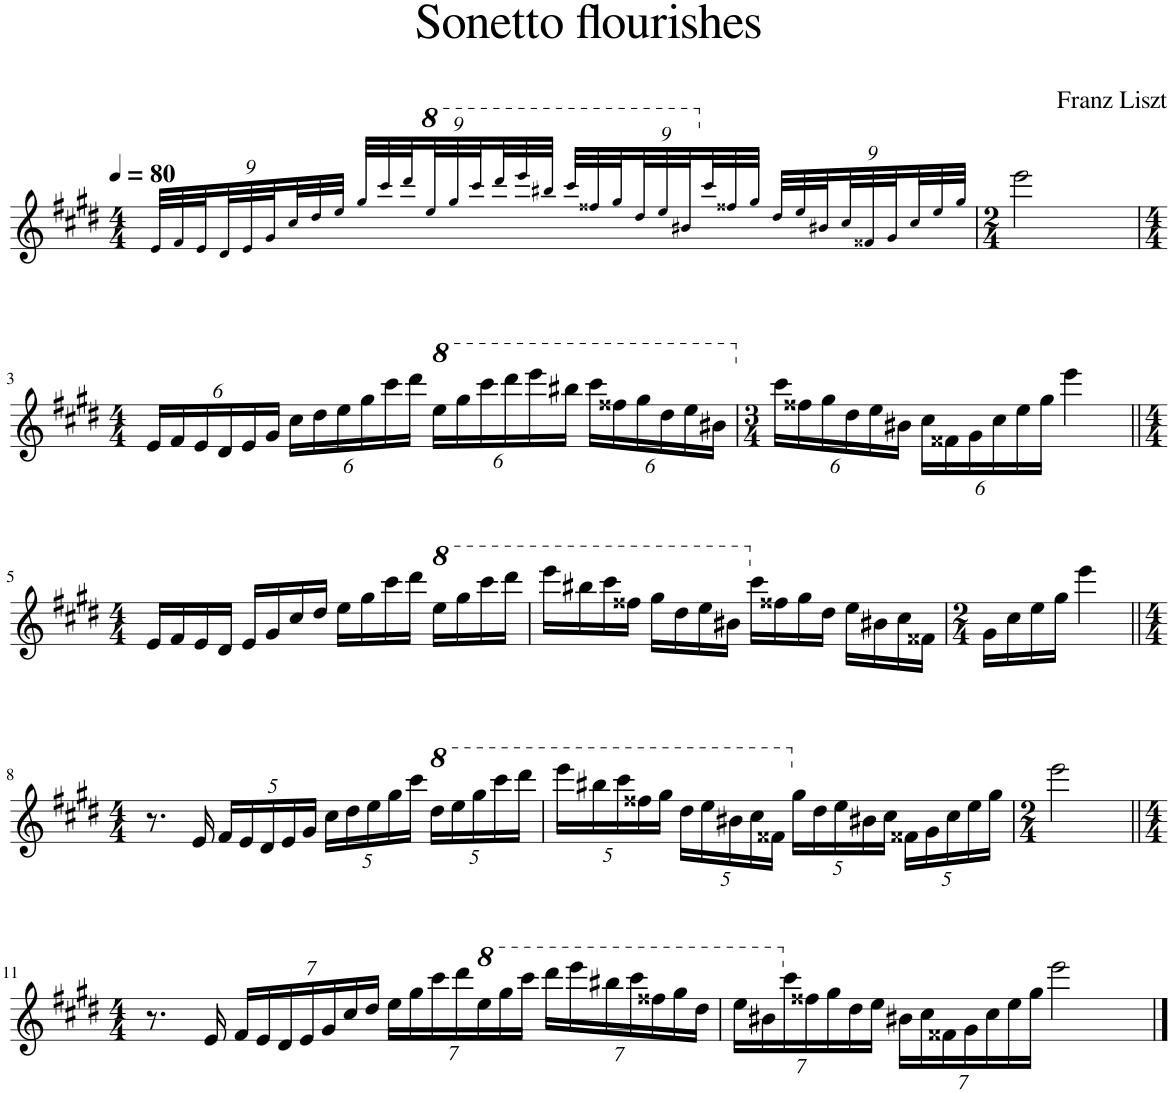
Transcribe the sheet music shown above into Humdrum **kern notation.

**kern
*part1
*staff1
*I"Piano
*I'Pno.
*clefG2
*k[f#c#g#d#]
*M4/4
*MM80
*Xbrackettup
=1
36e!/LLL
36f#!/
36e!/J
36d#!/L
36e!/
36g#!/J
36cc#!/L
36dd#!/
36ee!/JJJ
36gg#!/LLL
36ccc#!/
36ddd#!/J
*8va
36eee!/L
36ggg#!/
36cccc#!/J
36dddd#!/L
36eeee!/
36bbb#X!/JJJ
36cccc#!/LLL
36fff##X!/
36ggg#!/J
36ddd#!/L
36eee!/
36bb#X!/J
*X8va
36ccc#!/L
36ff##X!/
36gg#!/JJJ
36dd#!/LLL
36ee!/
36b#X!/J
36cc#!/L
36f##X!/
36g#!/J
36cc#!/L
36ee!/
36gg#!/JJJ
=2
*M2/4
2eee\
!!LO:LB:g=z
=3
*M4/4
24e/LL
24f#/
24e/
24d#/
24e/
24g#/JJ
24cc#\LL
24dd#\
24ee\
24gg#\
24ccc#\
24ddd#\JJ
*8va
24eee\LL
24ggg#\
24cccc#\
24dddd#\
24eeee\
24bbb#X\JJ
24cccc#\LL
24fff##X\
24ggg#\
24ddd#\
24eee\
24bb#X\JJ
=4
*M3/4
*X8va
24ccc#\LL
24ff##X\
24gg#\
24dd#\
24ee\
24b#X\JJ
24cc#\LL
24f##X\
24g#\
24cc#\
24ee\
24gg#\JJ
4eee\
!!LO:LB:g=z
=5||
*M4/4
16e/LL
16f#/
16e/
16d#/JJ
16e/LL
16g#/
16cc#/
16dd#/JJ
16ee\LL
16gg#\
16ccc#\
16ddd#\JJ
*8va
16eee\LL
16ggg#\
16cccc#\
16dddd#\JJ
=6
16eeee\LL
16bbb#X\
16cccc#\
16fff##X\JJ
16ggg#\LL
16ddd#\
16eee\
16bb#X\JJ
*X8va
16ccc#\LL
16ff##X\
16gg#\
16dd#\JJ
16ee\LL
16b#X\
16cc#\
16f##X\JJ
=7
*M2/4
16g#\LL
16cc#\
16ee\
16gg#\JJ
4eee\
!!LO:LB:g=z
=8||
*M4/4
8.r
16e/
20f#/LL
20e/
20d#/
20e/
20g#/JJ
20cc#\LL
20dd#\
20ee\
20gg#\
20ccc#\JJ
*8va
20ddd#\LL
20eee\
20ggg#\
20cccc#\
20dddd#\JJ
=9
20eeee\LL
20bbb#X\
20cccc#\
20fff##X\
20ggg#\JJ
20ddd#\LL
20eee\
20bb#X\
20ccc#\
20ff##X\JJ
*X8va
20gg#\LL
20dd#\
20ee\
20b#X\
20cc#\JJ
20f##X\LL
20g#\
20cc#\
20ee\
20gg#\JJ
=10
*M2/4
2eee\
!!LO:LB:g=z
=11||
*M4/4
8.r
16e/
28f#/LL
28e/
28d#/
28e/
28g#/
28cc#/
28dd#/JJ
28ee\LL
28gg#\
28ccc#\
28ddd#\
*8va
28eee\
28ggg#\
28cccc#\JJ
28dddd#\LL
28eeee\
28bbb#X\
28cccc#\
28fff##X\
28ggg#\
28ddd#\JJ
=12
28eee\LL
28bb#X\
*X8va
28ccc#\
28ff##X\
28gg#\
28dd#\
28ee\JJ
28b#X\LL
28cc#\
28f##X\
28g#\
28cc#\
28ee\
28gg#\JJ
2eee\
==
*-
